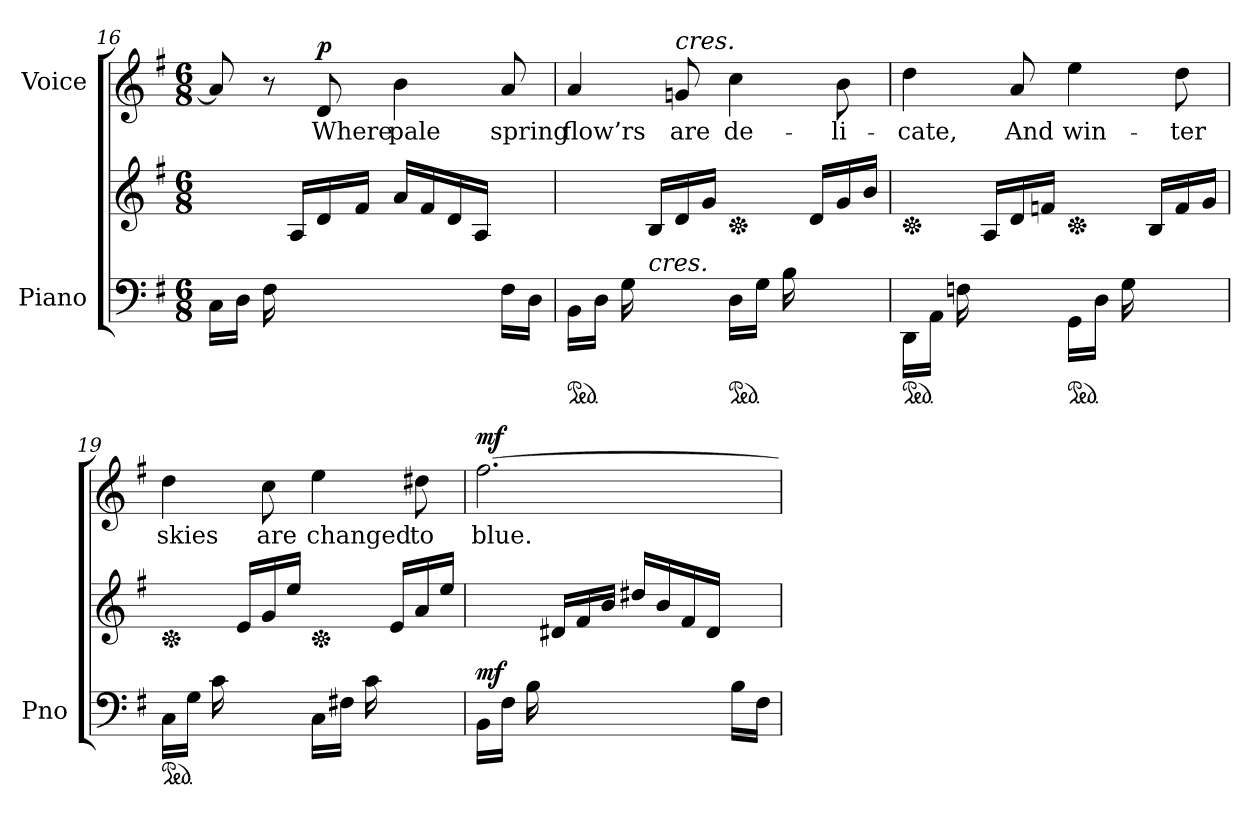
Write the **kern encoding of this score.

**kern	**kern	**dynam	**kern	**text	**dynam
*part2	*part2	*part2	*part1	*part1	*part1
*staff3	*staff2	*staff2/3	*staff1	*staff1	*staff1
*I"Piano	*	*	*I"Voice	*	*
*I'Pno	*	*	*	*	*
*clefF4	*clefG2	*	*clefG2	*	*
*k[f#]	*k[f#]	*	*k[f#]	*	*
*M6/8	*M6/8	*	*M6/8	*	*
=16	=16	=16	=16	=16	=16
*	*^	*	*	*	*
16C\LL	2.ryy	8.ryy	.	8a/]	.	.
16D\JJ	.	.	.	.	.	.
16F#\	.	.	.	8r	.	.
4..ryy	.	16A/LL	.	.	.	.
!	!	!	!	!	!LO:LY:b	!LO:DY:a
.	.	16d/	.	8d/	Where	p
.	.	16f#/JJ	.	.	.	.
!	!	!	!	!	!LO:LY:b	!
.	.	16a/LL	.	4b\	pale	.
.	.	16f#/	.	.	.	.
.	.	16d/	.	.	.	.
.	.	16A/JJ	.	.	.	.
!	!	!	!	!	!LO:LY:b	!
16F#\LL	.	8ryy	.	8a/	spring	.
16D\JJ	.	.	.	.	.	.
=17	=17	=17	=17	=17	=17	=17
*ped	*	*	*	*	*	*
!	!	!	!	!	!LO:LY:b	!
(>16BB\LL	2.ryy	8.ryy	.	4a/	flow’rs	.
16D\JJ	.	.	.	.	.	.
16G\	.	.	.	.	.	.
!LO:TX:a:i:t=cres.	!	!	!	!	!	!
8.ryy	.	16B/LL	.	.	.	.
!	!	!	!	!LO:TX:a:i:t=cres.	!	!
!	!	!	!	!	!LO:LY:b	!
.	.	16d/	.	8gn/	are	.
.	.	16g/JJ)	.	.	.	.
*ped	*	*	*	*	*	*
*	*Xped	*	*	*	*	*
!	!	!	!	!	!LO:LY:b	!
(>16D\LL	.	8.ryy	.	4cc\	de-	.
16G\JJ	.	.	.	.	.	.
16B\	.	.	.	.	.	.
8.ryy	.	16d/LL	.	.	.	.
!	!	!	!	!	!LO:LY:b	!
.	.	16g/	.	8b\	-li-	.
.	.	16b/JJ)	.	.	.	.
!!LO:LB:g=z
=18	=18	=18	=18	=18	=18	=18
*ped	*	*	*	*	*	*
*	*Xped	*	*	*	*	*
!	!	!	!	!	!LO:LY:b	!
(>16DD\LL	2.ryy	8.ryy	.	4dd\	-cate,	.
16AA\JJ	.	.	.	.	.	.
16Fn\	.	.	.	.	.	.
8.ryy	.	16A/LL	.	.	.	.
!	!	!	!	!	!LO:LY:b	!
.	.	16d/	.	8a/	And	.
.	.	16fn/JJ)	.	.	.	.
*ped	*	*	*	*	*	*
*	*Xped	*	*	*	*	*
!	!	!	!	!	!LO:LY:b	!
(>16GG\LL	.	8.ryy	.	4ee\	win-	.
16D\JJ	.	.	.	.	.	.
16G\	.	.	.	.	.	.
8.ryy	.	16B/LL	.	.	.	.
!	!	!	!	!	!LO:LY:b	!
.	.	16f/	.	8dd\	-ter	.
.	.	16g/JJ)	.	.	.	.
=19	=19	=19	=19	=19	=19	=19
*ped	*	*	*	*	*	*
*	*Xped	*	*	*	*	*
!	!	!	!	!	!LO:LY:b	!
(>16C\LL	2.ryy	8.ryy	.	4dd\	skies	.
16G\JJ	.	.	.	.	.	.
16c\	.	.	.	.	.	.
8.ryy	.	16e/LL	.	.	.	.
!	!	!	!	!	!LO:LY:b	!
.	.	16g/	.	8cc\	are	.
.	.	16ee/JJ)	.	.	.	.
*	*Xped	*	*	*	*	*
!	!	!	!	!	!LO:LY:b	!
(>16C\LL	.	8.ryy	.	4ee\	changed	.
16F#X\JJ	.	.	.	.	.	.
16c\	.	.	.	.	.	.
8.ryy	.	16e/LL	.	.	.	.
!	!	!	!	!	!LO:LY:b	!
.	.	16a/	.	8dd#X\	to	.
.	.	16ee/JJ)	.	.	.	.
=20	=20	=20	=20	=20	=20	=20
!	!	!	!LO:DY:a=2	!	!LO:LY:b	!LO:DY:a
16BB\LL	2.ryy	8.ryy	mf	[2.ff#\	blue.	mf
16F#\JJ	.	.	.	.	.	.
16B\	.	.	.	.	.	.
4..ryy	.	16d#X/LL	.	.	.	.
.	.	16f#/	.	.	.	.
.	.	16b/JJ	.	.	.	.
.	.	16dd#X/LL	.	.	.	.
.	.	16b/	.	.	.	.
.	.	16f#/	.	.	.	.
.	.	16d#/JJ	.	.	.	.
16B\LL	.	8ryy	.	.	.	.
16F#\JJ	.	.	.	.	.	.
*	*v	*v	*	*	*	*
=	=	=	=	=	=
*-	*-	*-	*-	*-	*-
